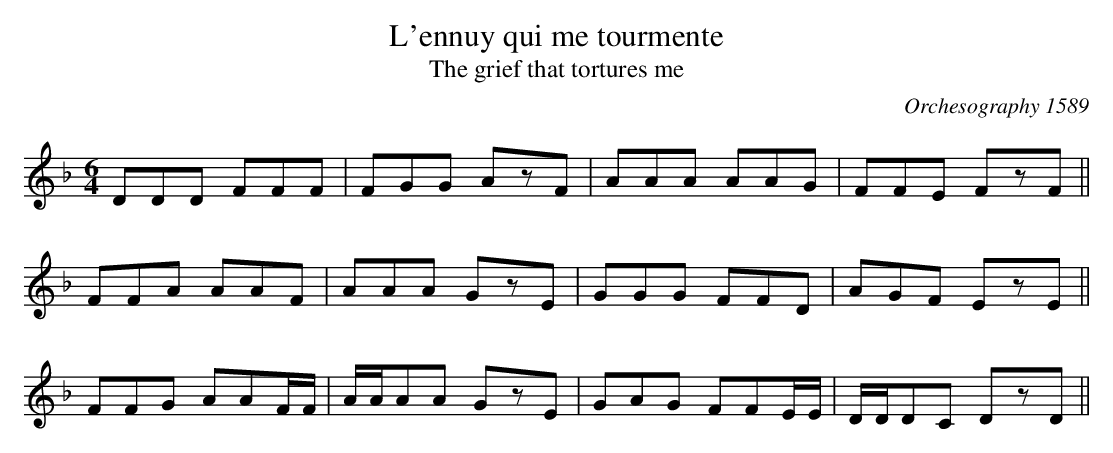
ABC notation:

X:1
T:L'ennuy qui me tourmente
T:The grief that tortures me
C:Orchesography 1589
M:6/4
K:G dorian
DDD FFF | FGG AzF | AAA AAG | FFE FzF ||
FFA AAF | AAA GzE | GGG FFD | AGF EzE ||
FFG AAF/F/ | A/A/AA GzE |GAG FFE/E/ | D/D/DC DzD ||
